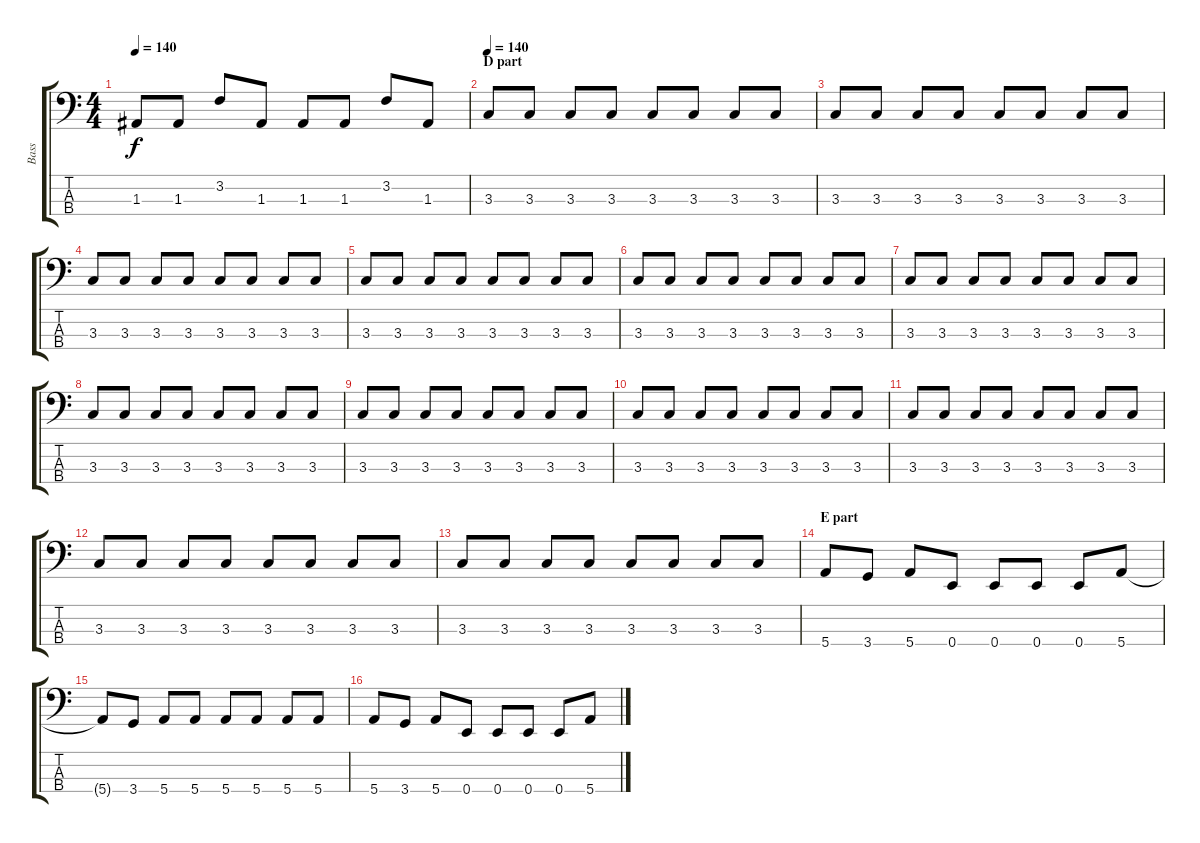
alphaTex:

\track ("Bass" "Bass") {instrument electricbasspick}
\staff {score tabs}
\tuning (G2 D2 A1 E1) {hide}
\ts (4 4)
\tempo 140
\clef f4
\ks c
1.3.8{dy f} 1.3.8 3.2.8 1.3.8 1.3.8 1.3.8 3.2.8 1.3.8 |
\section ("" "D part")
\tempo 140
3.3.8 3.3.8 3.3.8 3.3.8 3.3.8 3.3.8 3.3.8 3.3.8 |
3.3.8 3.3.8 3.3.8 3.3.8 3.3.8 3.3.8 3.3.8 3.3.8 |
3.3.8 3.3.8 3.3.8 3.3.8 3.3.8 3.3.8 3.3.8 3.3.8 |
3.3.8 3.3.8 3.3.8 3.3.8 3.3.8 3.3.8 3.3.8 3.3.8 |
3.3.8 3.3.8 3.3.8 3.3.8 3.3.8 3.3.8 3.3.8 3.3.8 |
3.3.8 3.3.8 3.3.8 3.3.8 3.3.8 3.3.8 3.3.8 3.3.8 |
3.3.8 3.3.8 3.3.8 3.3.8 3.3.8 3.3.8 3.3.8 3.3.8 |
3.3.8 3.3.8 3.3.8 3.3.8 3.3.8 3.3.8 3.3.8 3.3.8 |
3.3.8 3.3.8 3.3.8 3.3.8 3.3.8 3.3.8 3.3.8 3.3.8 |
3.3.8 3.3.8 3.3.8 3.3.8 3.3.8 3.3.8 3.3.8 3.3.8 |
3.3.8 3.3.8 3.3.8 3.3.8 3.3.8 3.3.8 3.3.8 3.3.8 |
3.3.8 3.3.8 3.3.8 3.3.8 3.3.8 3.3.8 3.3.8 3.3.8 |
\section ("" "E part")
5.4.8 3.4.8 5.4.8 0.4.8 0.4.8 0.4.8 0.4.8 5.4.8 |
5.4{t}.8 3.4.8 5.4.8 5.4.8 5.4.8 5.4.8 5.4.8 5.4.8 |
5.4.8 3.4.8 5.4.8 0.4.8 0.4.8 0.4.8 0.4.8 5.4.8
